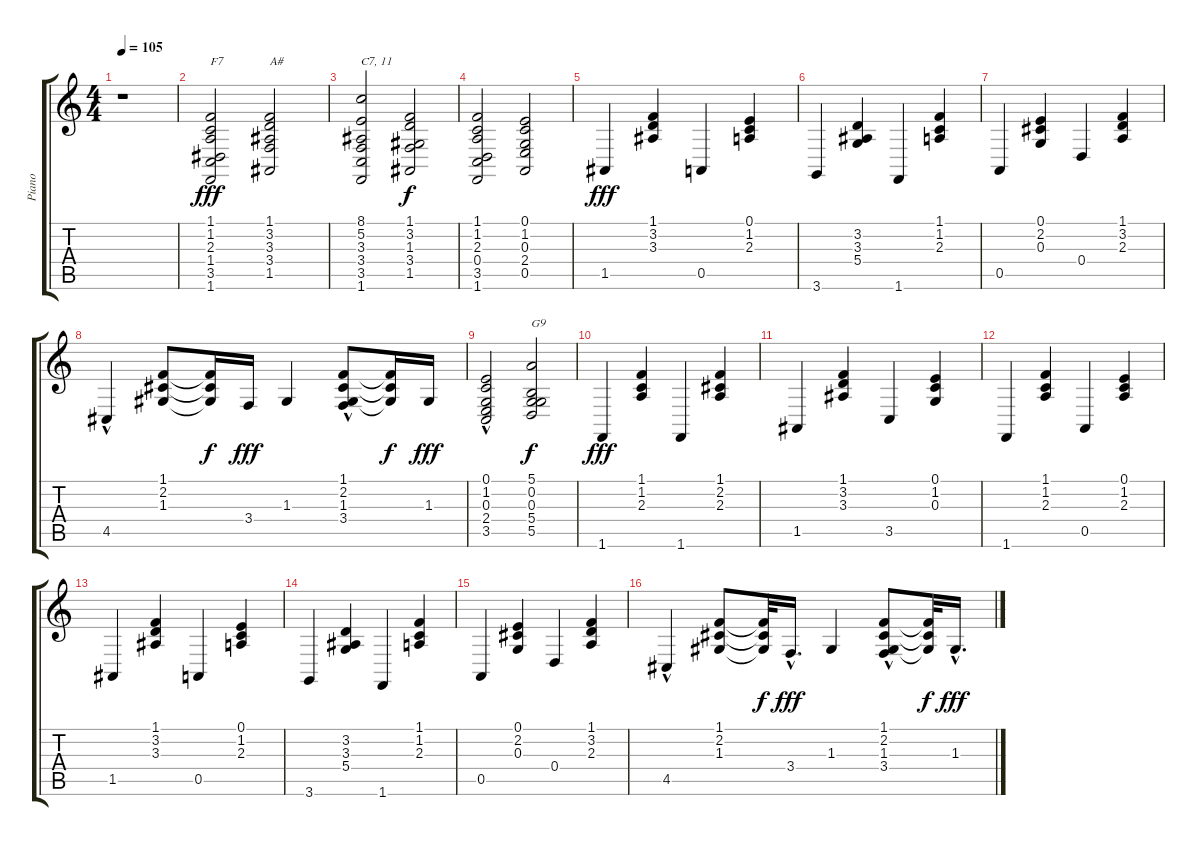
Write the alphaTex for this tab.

\track ("Piano" "Piano") {instrument acousticgrandpiano}
\staff {score tabs}
\tuning (E4 B3 G3 D3 A2 E2) {hide}
\ts (4 4)
\tempo 105
\clef g2
\ks c
r.1{dy fff instrument acousticgrandpiano} |
(1.1 1.2 2.3 1.4 3.5 1.6).2{txt "F7"} (1.1 3.2 3.3 3.4 1.5).2{txt "A#"} |
(8.1 5.2 3.3 3.4 3.5 1.6).2{txt "C7, 11"} (1.1 3.2 1.3 3.4 1.5).2{dy f} |
(1.1 1.2 2.3 0.4 3.5 1.6).2 (0.1 1.2 0.3 2.4 0.5).2 |
1.5.4{dy fff} (1.1 3.2 3.3).4 0.5.4 (0.1 1.2 2.3).4 |
3.6.4 (3.2 3.3 5.4).4 1.6.4 (1.1 1.2 2.3).4 |
0.5.4 (0.1 2.2 0.3).4 0.4.4 (1.1 3.2 2.3).4 |
4.5{hac}.4 (1.1 2.2 1.3).8 (1.1{t} 2.2{t} 1.3{t}).16{dy f} 3.4.16{dy fff} 1.3.4 (1.1 2.2 1.3 3.4{hac}).8 (1.1{t} 2.2{t} 1.3{t}).16{dy f} 1.3.16{dy fff} |
(0.1 1.2 0.3 2.4 3.5{hac}).2 (5.1 0.2 0.3 5.4 5.5).2{txt "G9" dy f} |
1.6.4{dy fff} (1.1 1.2 2.3).4 1.6.4 (1.1 2.2 2.3).4 |
1.5.4 (1.1 3.2 3.3).4 3.5.4 (0.1 1.2 0.3).4 |
1.6.4 (1.1 1.2 2.3).4 0.5.4 (0.1 1.2 2.3).4 |
1.5.4 (1.1 3.2 3.3).4 0.5.4 (0.1 1.2 2.3).4 |
3.6.4 (3.2 3.3 5.4).4 1.6.4 (1.1 1.2 2.3).4 |
0.5.4 (0.1 2.2 0.3).4 0.4.4 (1.1 3.2 2.3).4 |
4.5{hac}.4 (1.1 2.2 1.3).8 (1.1{t} 2.2{t} 1.3{t}).32{dy f} 3.4{hac}.16{d dy fff} 1.3.4 (1.1 2.2 1.3 3.4{hac}).8 (1.1{t} 2.2{t} 1.3{t}).32{dy f} 1.3{hac}.16{d dy fff}
